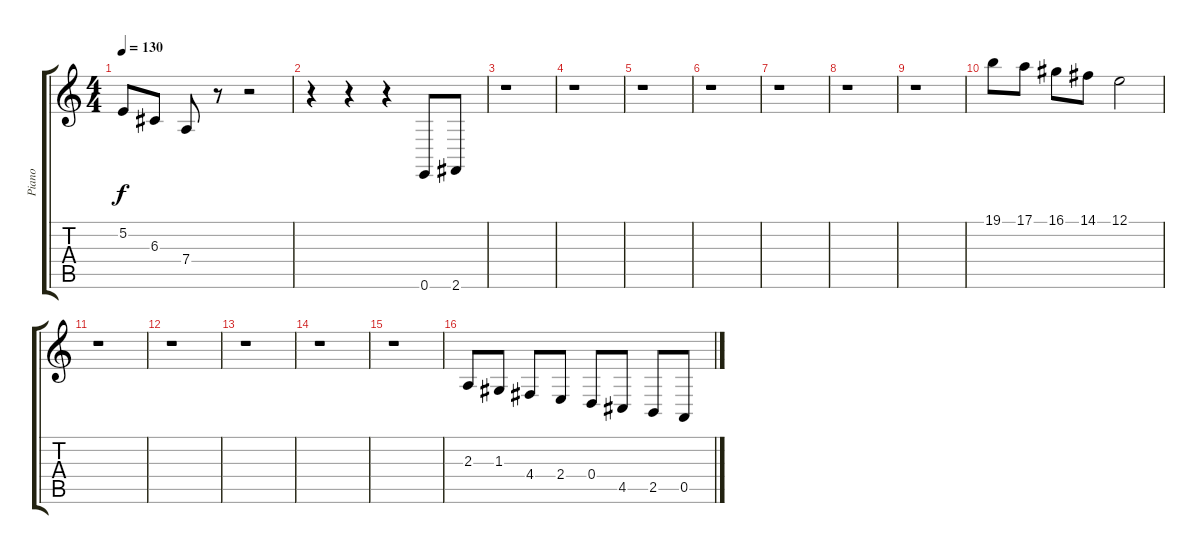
\track ("Piano" "Piano") {instrument acousticgrandpiano}
\staff {score tabs}
\tuning (E4 B3 G3 D3 A2 E2) {hide}
\ts (4 4)
\tempo 130
\clef g2
\ks c
5.2.8{dy f} 6.3.8 7.4.8 r.8 r.2 |
r.4 r.4 r.4 0.6.8 2.6.8 |
r.1 |
r.1 |
r.1 |
r.1 |
r.1 |
r.1 |
r.1 |
19.1.8 17.1.8 16.1.8 14.1.8 12.1.2 |
r.1 |
r.1 |
r.1 |
r.1 |
r.1 |
2.3.8 1.3.8 4.4.8 2.4.8 0.4.8 4.5.8 2.5.8 0.5.8
